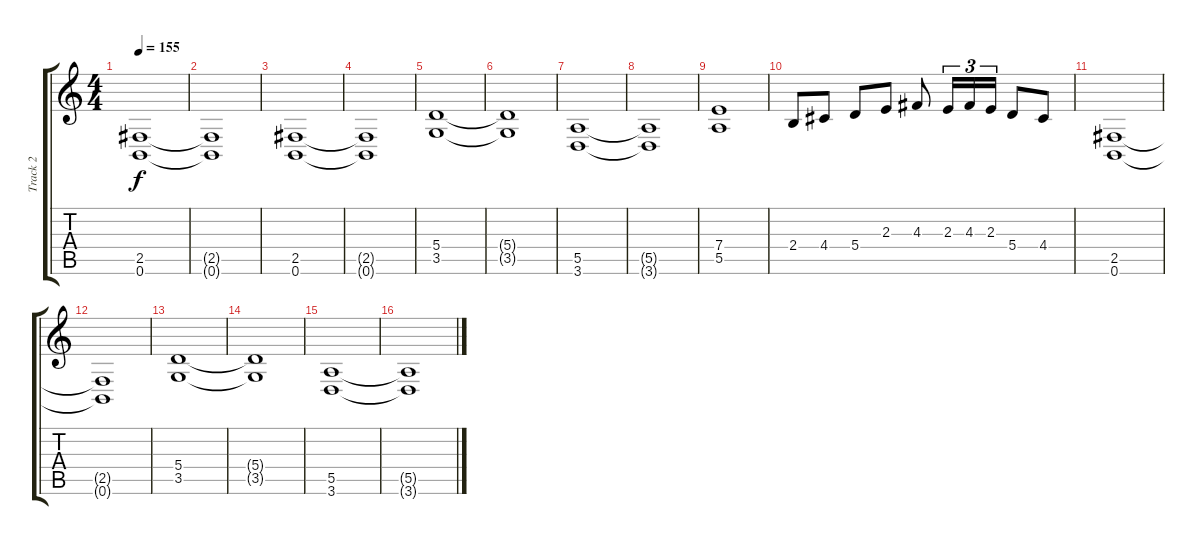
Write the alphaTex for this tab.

\track ("Track 2" "Track 2") {instrument distortionguitar}
\staff {score tabs}
\tuning (B3 Gb3 D3 A2 E2 B1) {hide}
\ts (4 4)
\tempo 155
\clef g2
\ks c
(2.5 0.6).1{dy f} |
(2.5{t} 0.6{t}).1 |
(2.5 0.6).1 |
(2.5{t} 0.6{t}).1 |
(5.4 3.5).1 |
(5.4{t} 3.5{t}).1 |
(5.5 3.6).1 |
(5.5{t} 3.6{t}).1 |
(7.4 5.5).1 |
2.4.8 4.4.8 5.4.8 2.3.8 4.3.8 2.3.16{tu (3 2)} 4.3.16{tu (3 2)} 2.3.16{tu (3 2)} 5.4.8 4.4.8 |
(2.5 0.6).1 |
(2.5{t} 0.6{t}).1 |
(5.4 3.5).1 |
(5.4{t} 3.5{t}).1 |
(5.5 3.6).1 |
(5.5{t} 3.6{t}).1
